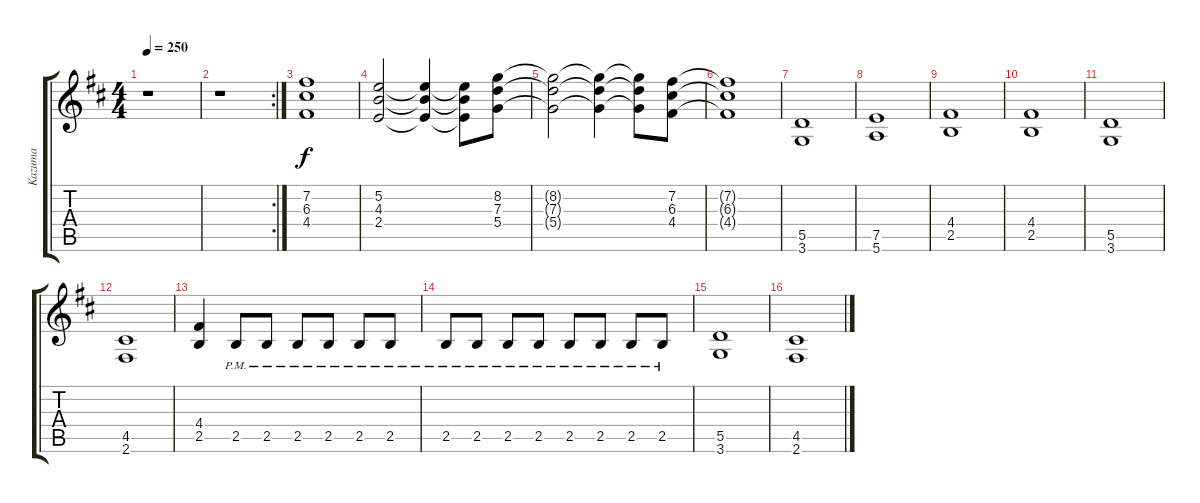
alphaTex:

\track ("Kazuma" "Kazuma") {instrument distortionguitar}
\staff {score tabs}
\tuning (E4 B3 G3 D3 A2 E2) {hide}
\ts (4 4)
\tempo 250
\clef g2
\ks d
r.1{dy f} |
\rc 2
r.1 |
(7.2 6.3 4.4).1 |
(5.2 4.3 2.4).2 (5.2{t} 4.3{t} 2.4{t}).4 (5.2{t} 4.3{t} 2.4{t}).8 (8.2 7.3 5.4).8 |
(8.2{t} 7.3{t} 5.4{t}).2 (8.2{t} 7.3{t} 5.4{t}).4 (8.2{t} 7.3{t} 5.4{t}).8 (7.2 6.3 4.4).8 |
(7.2{t} 6.3{t} 4.4{t}).1 |
(5.5 3.6).1 |
(7.5 5.6).1 |
(4.4 2.5).1 |
(4.4 2.5).1 |
(5.5 3.6).1 |
(4.5 2.6).1 |
(4.4 2.5).4 2.5{pm}.8 2.5{pm}.8 2.5{pm}.8 2.5{pm}.8 2.5{pm}.8 2.5{pm}.8 |
2.5{pm}.8 2.5{pm}.8 2.5{pm}.8 2.5{pm}.8 2.5{pm}.8 2.5{pm}.8 2.5{pm}.8 2.5{pm}.8 |
(5.5 3.6).1 |
(4.5 2.6).1
